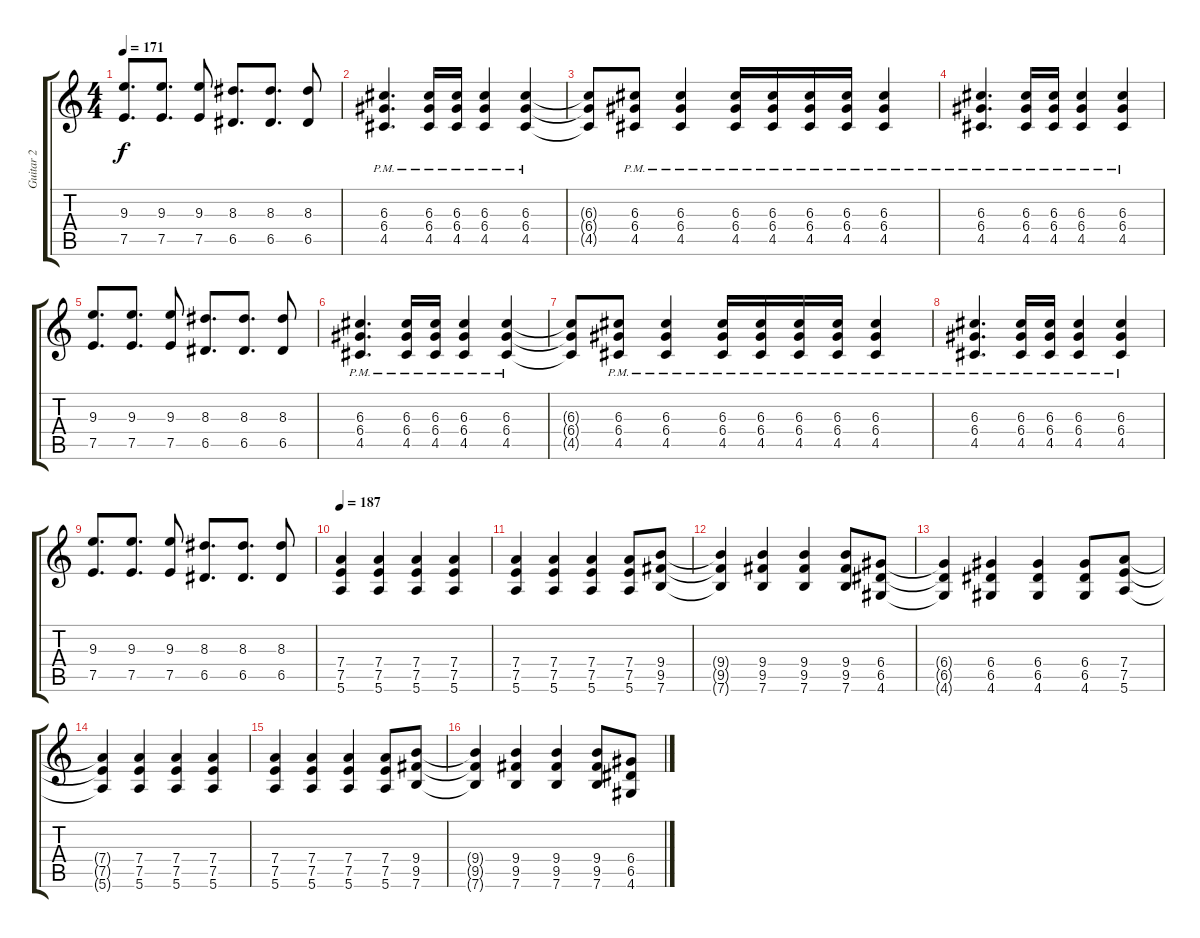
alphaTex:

\track ("Guitar 2" "Guitar 2") {instrument overdrivenguitar}
\staff {score tabs}
\tuning (E4 B3 G3 D3 A2 E2) {hide}
\ts (4 4)
\tempo 171
\clef g2
\ks c
(9.3 7.5).8{d dy f} (9.3 7.5).8{d} (9.3 7.5).8 (8.3 6.5).8{d} (8.3 6.5).8{d} (8.3 6.5).8 |
(6.3{pm} 6.4{pm} 4.5{pm}).4{d} (6.3{pm} 6.4{pm} 4.5{pm}).16 (6.3{pm} 6.4{pm} 4.5{pm}).16 (6.3{pm} 6.4{pm} 4.5{pm}).4 (6.3{pm} 6.4{pm} 4.5{pm}).4 |
(6.3{t} 6.4{t} 4.5{t}).8 (6.3{pm} 6.4{pm} 4.5{pm}).8 (6.3{pm} 6.4{pm} 4.5{pm}).4 (6.3{pm} 6.4{pm} 4.5{pm}).16 (6.3{pm} 6.4{pm} 4.5{pm}).16 (6.3{pm} 6.4{pm} 4.5{pm}).16 (6.3{pm} 6.4{pm} 4.5{pm}).16 (6.3{pm} 6.4{pm} 4.5{pm}).4 |
(6.3{pm} 6.4{pm} 4.5{pm}).4{d} (6.3{pm} 6.4{pm} 4.5{pm}).16 (6.3{pm} 6.4{pm} 4.5{pm}).16 (6.3{pm} 6.4{pm} 4.5{pm}).4 (6.3{pm} 6.4{pm} 4.5{pm}).4 |
(9.3 7.5).8{d} (9.3 7.5).8{d} (9.3 7.5).8 (8.3 6.5).8{d} (8.3 6.5).8{d} (8.3 6.5).8 |
(6.3{pm} 6.4{pm} 4.5{pm}).4{d} (6.3{pm} 6.4{pm} 4.5{pm}).16 (6.3{pm} 6.4{pm} 4.5{pm}).16 (6.3{pm} 6.4{pm} 4.5{pm}).4 (6.3{pm} 6.4{pm} 4.5{pm}).4 |
(6.3{t} 6.4{t} 4.5{t}).8 (6.3{pm} 6.4{pm} 4.5{pm}).8 (6.3{pm} 6.4{pm} 4.5{pm}).4 (6.3{pm} 6.4{pm} 4.5{pm}).16 (6.3{pm} 6.4{pm} 4.5{pm}).16 (6.3{pm} 6.4{pm} 4.5{pm}).16 (6.3{pm} 6.4{pm} 4.5{pm}).16 (6.3{pm} 6.4{pm} 4.5{pm}).4 |
(6.3{pm} 6.4{pm} 4.5{pm}).4{d} (6.3{pm} 6.4{pm} 4.5{pm}).16 (6.3{pm} 6.4{pm} 4.5{pm}).16 (6.3{pm} 6.4{pm} 4.5{pm}).4 (6.3{pm} 6.4{pm} 4.5{pm}).4 |
(9.3 7.5).8{d} (9.3 7.5).8{d} (9.3 7.5).8 (8.3 6.5).8{d} (8.3 6.5).8{d} (8.3 6.5).8 |
\tempo 187
(7.4 7.5 5.6).4 (7.4 7.5 5.6).4 (7.4 7.5 5.6).4 (7.4 7.5 5.6).4 |
(7.4 7.5 5.6).4 (7.4 7.5 5.6).4 (7.4 7.5 5.6).4 (7.4 7.5 5.6).8 (9.4 9.5 7.6).8 |
(9.4{t} 9.5{t} 7.6{t}).4 (9.4 9.5 7.6).4 (9.4 9.5 7.6).4 (9.4 9.5 7.6).8 (6.4 6.5 4.6).8 |
(6.4{t} 6.5{t} 4.6{t}).4 (6.4 6.5 4.6).4 (6.4 6.5 4.6).4 (6.4 6.5 4.6).8 (7.4 7.5 5.6).8 |
(7.4{t} 7.5{t} 5.6{t}).4 (7.4 7.5 5.6).4 (7.4 7.5 5.6).4 (7.4 7.5 5.6).4 |
(7.4 7.5 5.6).4 (7.4 7.5 5.6).4 (7.4 7.5 5.6).4 (7.4 7.5 5.6).8 (9.4 9.5 7.6).8 |
(9.4{t} 9.5{t} 7.6{t}).4 (9.4 9.5 7.6).4 (9.4 9.5 7.6).4 (9.4 9.5 7.6).8 (6.4 6.5 4.6).8
